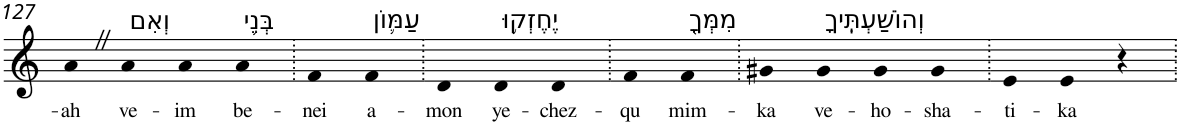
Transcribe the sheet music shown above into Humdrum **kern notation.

**kern	**text
*part1	*part1
*staff1	*staff1
*I"Piano	*
*I'Pno	*
!!LO:PB:g=z
*clefG2	*
*k[]	*
=127	=127
!	!LO:LY:b
4aZ	-ah
!LO:TX:a:t=וְאִם	!
!	!LO:LY:b
4a	ve-
!	!LO:LY:b
4a	-im
!LO:TX:a:t=בְּנֵ֥י	!
!	!LO:LY:b
4a	be-
=128.	=128.
!	!LO:LY:b
4f	-nei
!LO:TX:a:t=עַמּ֛וֹן	!
!	!LO:LY:b
4f	a-
=129.	=129.
!	!LO:LY:b
4d	-mon
!LO:TX:a:t=יֶחֶזְק֥וּ	!
!	!LO:LY:b
4d	ye-
!	!LO:LY:b
4d	-chez-
=130.	=130.
!	!LO:LY:b
4f	-qu
!LO:TX:a:t=מִמְּךָ֖	!
!	!LO:LY:b
4f	mim-
=131.	=131.
!	!LO:LY:b
4g#X	-ka
!LO:TX:a:t=וְהוֹשַׁעְתִּֽיךָ	!
!	!LO:LY:b
4g#	ve-
!	!LO:LY:b
4g#	-ho-
!	!LO:LY:b
4g#	-sha-
=132.	=132.
!	!LO:LY:b
4e	-ti-
!	!LO:LY:b
4e	-ka
4r	.
=.	=.
*-	*-
